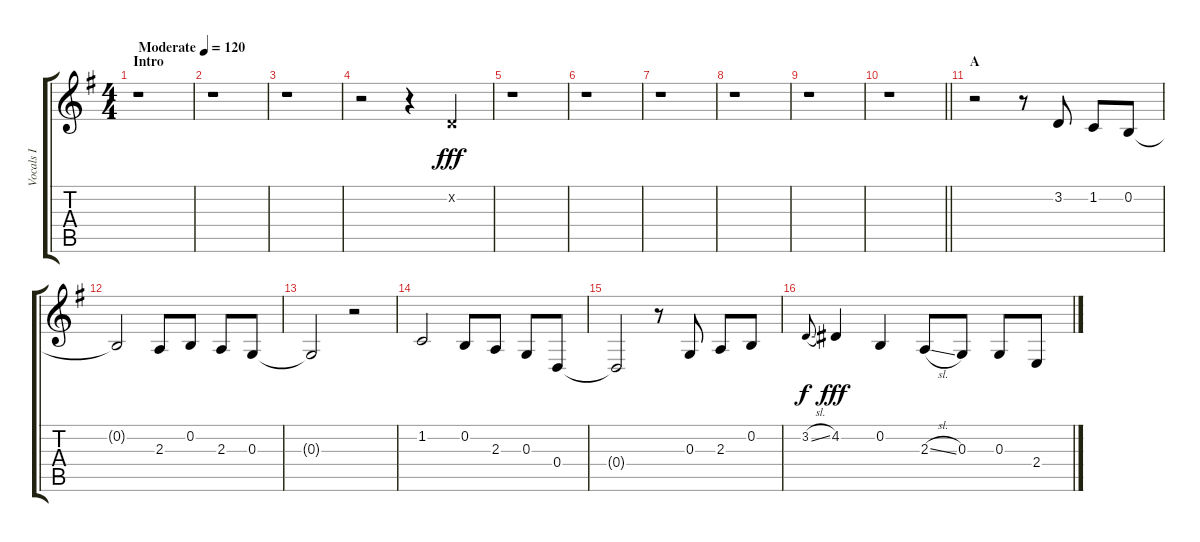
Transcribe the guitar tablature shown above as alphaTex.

\track ("Vocals I" "Vocals I") {instrument voiceoohs}
\staff {score tabs}
\tuning (E4 B3 G3 D3 A2 E2) {hide}
\ts (4 4)
\section ("" "Intro")
\tempo (120 "Moderate")
\clef g2
\ks eminor
r.1{dy fff instrument voiceoohs} |
r.1 |
r.1 |
r.2 r.4 3.2{x}.4 |
r.1 |
r.1 |
r.1 |
r.1 |
r.1 |
\barLineRight lightlight
r.1 |
\section ("" "A")
\ks g
r.2 r.8 3.2.8 1.2.8 0.2.8 |
0.2{t}.2 2.3.8 0.2.8 2.3.8 0.3.8 |
0.3{t}.2 r.2 |
1.2.2 0.2.8 2.3.8 0.3.8 0.4.8 |
0.4{t}.2 r.8 0.3.8 2.3.8 0.2.8 |
3.2{sl}.8{gr onbeat dy f} 4.2.4{dy fff} 0.2.4 2.3{sl}.8 0.3.8 0.3.8 2.4.8
